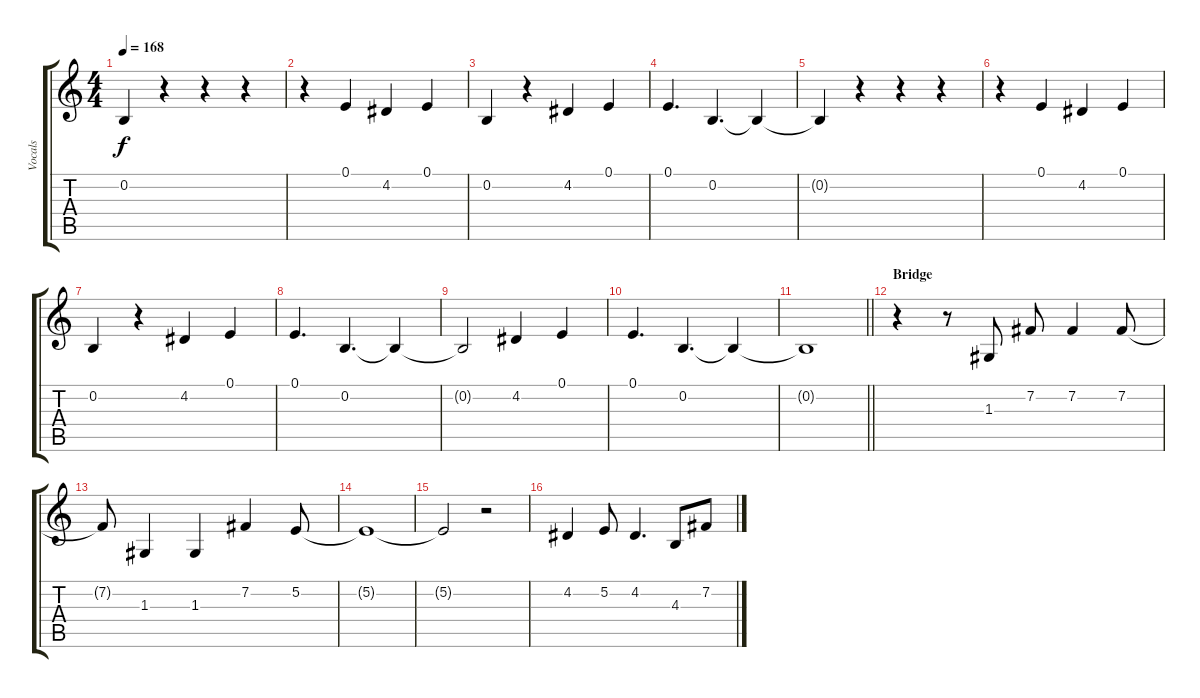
\track ("Vocals" "Vocals") {instrument altosax}
\staff {score tabs}
\tuning (E4 B3 G3 D3 A2 E2) {hide}
\ts (4 4)
\tempo 168
\clef g2
\ks c
0.2{t}.4{dy f} r.4 r.4 r.4 |
r.4 0.1.4 4.2.4 0.1.4 |
0.2.4 r.4 4.2.4 0.1.4 |
0.1.4{d} 0.2.4{d} 0.2{t}.4 |
0.2{t}.4 r.4 r.4 r.4 |
r.4 0.1.4 4.2.4 0.1.4 |
0.2.4 r.4 4.2.4 0.1.4 |
0.1.4{d} 0.2.4{d} 0.2{t}.4 |
0.2{t}.2 4.2.4 0.1.4 |
0.1.4{d} 0.2.4{d} 0.2{t}.4 |
\barLineRight lightlight
0.2{t}.1 |
\section ("" "Bridge")
r.4 r.8 1.3.8 7.2.8 7.2.4 7.2.8 |
7.2{t}.8 1.3.4 1.3.4 7.2.4 5.2.8 |
5.2{t}.1 |
5.2{t}.2 r.2 |
4.2.4 5.2.8 4.2.4{d} 4.3.8 7.2.8
